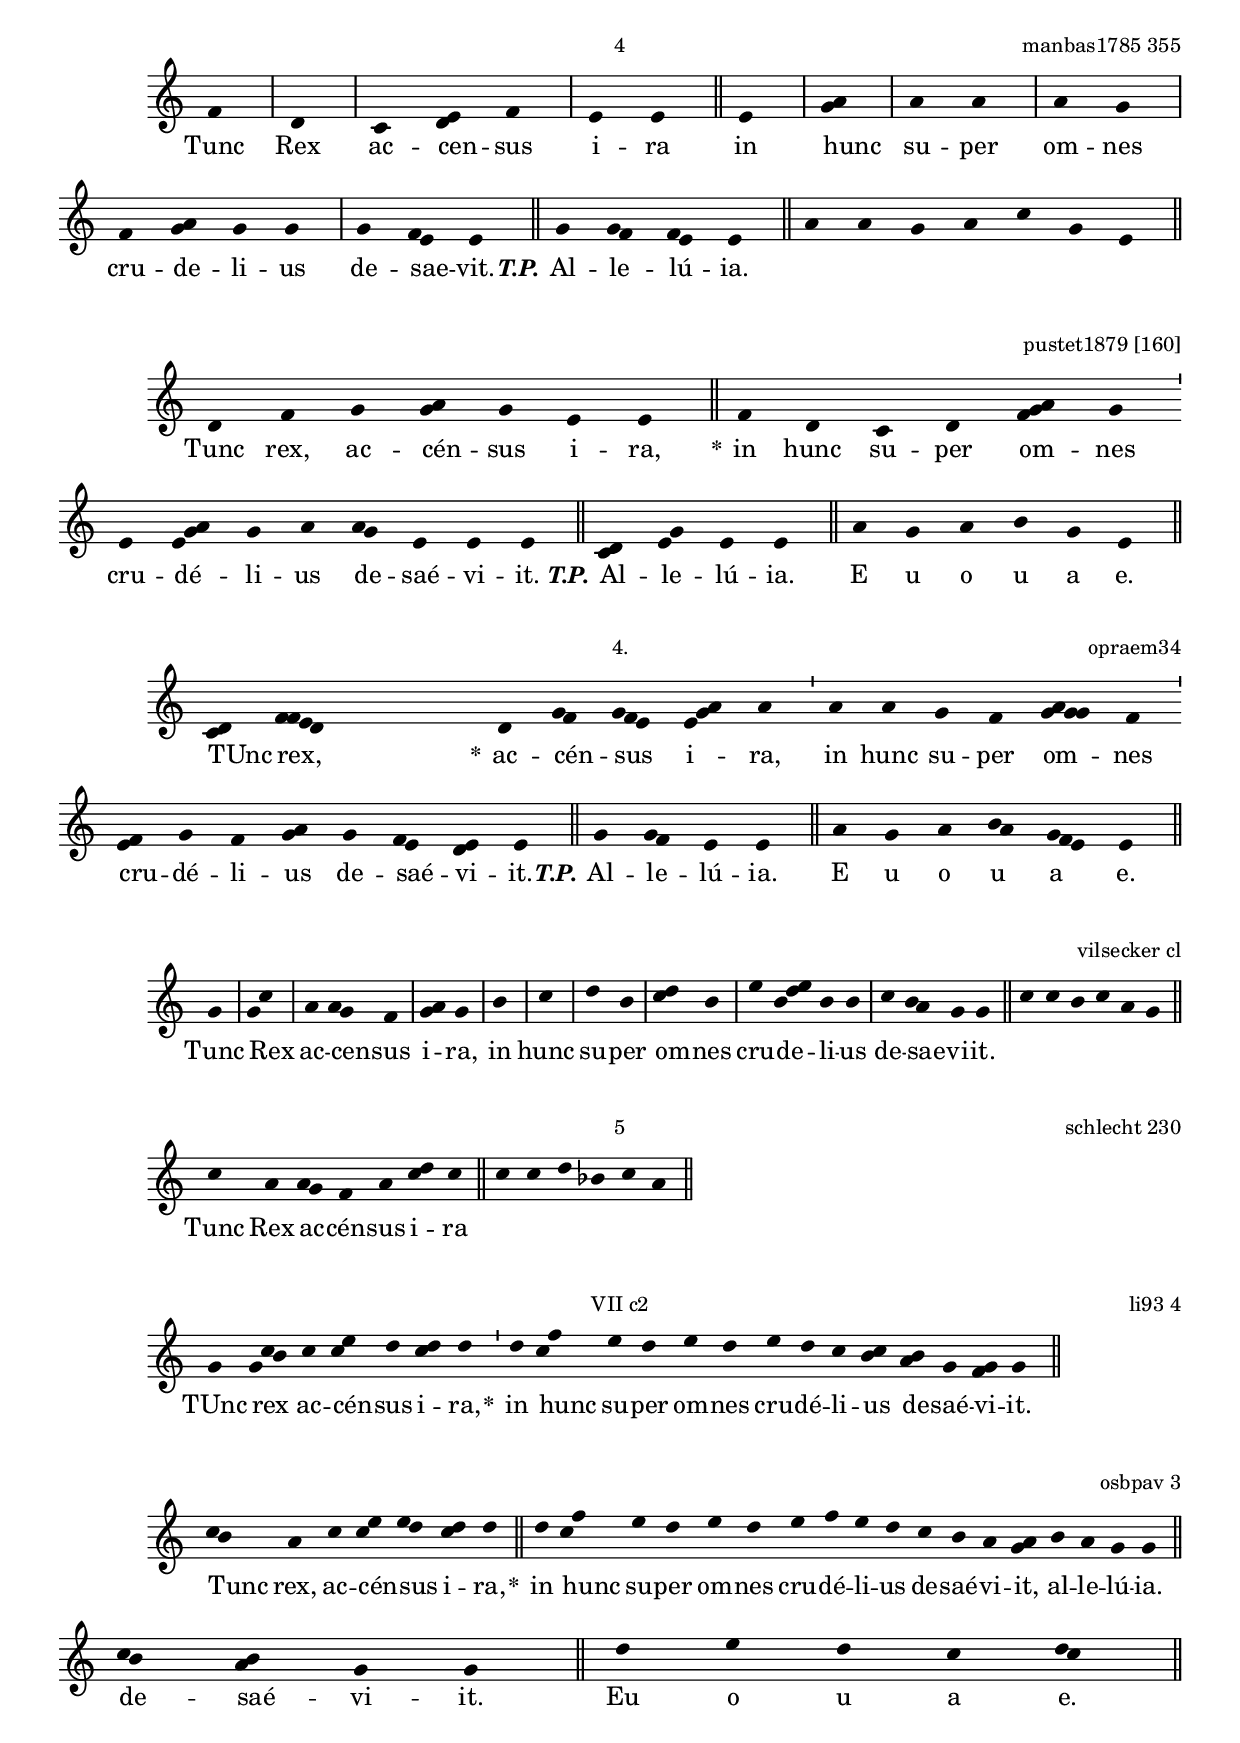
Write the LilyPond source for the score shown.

\version "2.19.32"

\include "../lib/synopsis.ily"

\score {
  \transpose c c' {
    \plainchant
    f4 \bar "|" d \bar "|" c \melisma { d e } f \bar "|" e e \bar "||"
    e \bar "|" \melisma { g a } \bar "|" a a \bar "|" a g \bar "|"
    f \melisma { g a } g g \bar "|" g \melisma { f e } e \bar "||"
    g \melisma { g f } \melisma { f e } e \bar "||"

    a a g a c' g e \bar "||"
  }
  \addlyrics {
    Tunc Rex ac -- cen -- sus i -- ra
    in hunc su -- per om -- nes
    cru -- de -- li -- us de -- sae -- vit.
    \set stanza = \markup{\italic{T.P.}} Al -- le -- lú -- ia.
  }
  \header {
    annotation = "4"
    fontes = "manbas1785 355"
  }
}

\score {
  \transpose c c' {
    \plainchant
    d4 f g \melisma{ g a } g e e \bar "||"
    f d c d \melisma { f g a } g \bar "'"
    e \melisma { e g a } g a \melisma { a g } e e e \bar "||"
    \melisma { c d } \melisma { e g } e e \bar "||"
    a g a b g e \bar "||"
  }
  \addlyrics {
    Tunc rex, ac -- cén -- sus i -- ra, \set stanza = \markup{"*"}
    in hunc su -- per om -- nes
    cru -- dé -- li -- us de -- saé -- vi -- it.
    \set stanza = \markup{\italic{T.P.}} Al -- le -- lú -- ia.
    E u o u a e.
  }
  \header {
    fontes = "pustet1879 [160]"
  }
}

\score {
  \transpose c c' {
    \plainchant
    \melisma { c4 d } \bar "" \melisma { f f e d } \bar "" s \bar "" d \melisma { g f } \melisma { g f e } \bar "" \melisma { e g a } a \bar "'"
    a \bar "" a \bar "" g f \bar "" \melisma { g a g g } f \bar "'"
    \melisma { e f } g f \melisma { g a } \bar "" g \melisma { f e } \melisma { d e } e \bar "||"
    g \melisma { g f } e e \bar "||"
    a \bar "" g \bar "" a \bar "" \melisma { b a } \bar "" \melisma { g f e } \bar "" e \bar "||"
  }
  \addlyrics {
    TUnc rex, \set stanza = \markup{"*"} ac -- cén -- sus i -- ra,
    in hunc su -- per om -- nes
    cru -- dé -- li -- us de -- saé -- vi -- it.
    \set stanza = \markup{\italic{T.P.}} Al -- le -- lú -- ia.
    E u o u a e.
  }
  \header {
    annotation = "4."
    mode = "4"
    office-part = "antiphona"
    fontes = "opraem34"
  }
}

\score {
  \transpose c c' {
    \plainchant
    g4 \bar "|" \melisma { g c' } \bar "|" a \melisma { a g } f \bar "|" \melisma { g a } g \bar "|"
    b \bar "|" c' \bar "|" d' b \bar "|" \melisma { c' d' } b \bar "|"
    e' \melisma { b d' e' } b b \bar "|" c' \melisma { b a } g g \bar "||"
    c' c' b c' a g \bar "||"
  }
  \addlyrics {
    Tunc Rex ac -- cen -- sus i -- ra,
    in hunc su -- per om -- nes
    cru -- de -- li -- us de -- sae -- vi -- it.
  }
  \header {
    fontes = "vilsecker cl"
  }
}

\score {
  \transpose c c' {
    \plainchant
    c'4 a \melisma { a g } f a \melisma { c' d' } c' \bar "||"

    c' c' d' bes c' a \bar "||"
  }
  \addlyrics {
    Tunc Rex ac -- cén -- sus i -- ra
  }
  \header {
    annotation = "5"
    fontes = "schlecht 230"
  }
}

\score {
  \transpose c c' {
    \plainchant
    g4 \melisma { g c' b } c' \melisma { c' e' } d' \melisma { c' d' } d' \bar "'"
    d' \melisma { c' f' } e' d' e' d' e' d' c' \melisma { b c' } \melisma { a b } g \melisma { f g } g4. \bar "||"
  }
  \addlyrics {
    TUnc rex ac -- cén -- sus i -- ra, \set stanza = \markup{"*"}
    in hunc su -- per om -- nes cru -- dé -- li -- us de -- saé -- vi -- it.
    % Sic. Alleluia deest.
  }
  \header {
    annotation = "VII c2"
    fontes = "li93 4"
  }
}

\score {
  \transpose c c' {
    \plainchant
    \melisma { c'4 b } a c' \melisma { c' e' } \melisma { e' d' } \melisma { c' d' } d' \bar "||"
    d' \melisma { c' f' } e' d' e' d'
    e' f' e' d' c' b a \melisma { g a } b a g g \bar "||"
    \melisma { c' b } \melisma { a b } g g \bar "||"
    d' e' d' c' \melisma { d' c' } \bar "||"
  }
  \addlyrics {
    Tunc rex, ac -- cén -- sus i -- ra, \set stanza = \markup{"*"}
    in hunc su -- per om -- nes
    cru -- dé -- li -- us de -- saé -- vi -- it, al -- le -- lú -- ia.
    de -- saé -- vi -- it.
    Eu o u a e.
  }
  \header {
    fontes = "osbpav 3"
  }
}

%{
\score {
  \transpose c c' {
    \plainchant

  }
  \addlyrics {

  }
  \header {
    fontes = ""
  }
}
%}